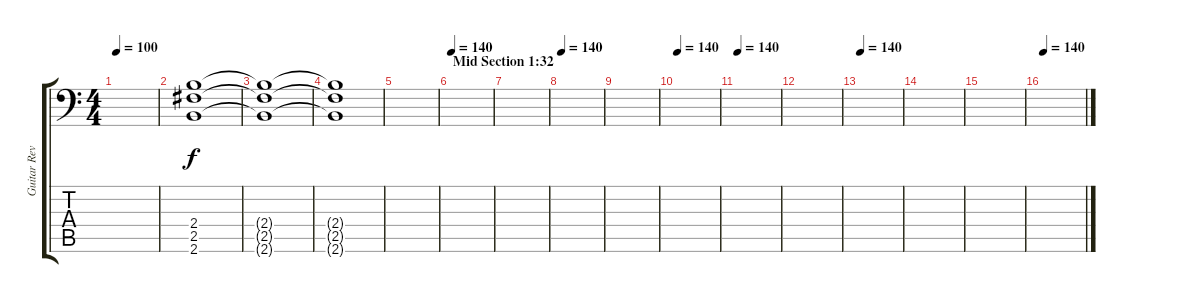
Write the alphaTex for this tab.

\track ("Guitar Reverb" "Guitar Rev") {instrument distortionguitar}
\staff {score tabs}
\tuning (B3 Gb3 D3 A2 E2 A1) {hide}
\ts (4 4)
\tempo 100
\clef f4
\ks c
|
(2.4 2.5 2.6).1{volume 3} |
(2.4{t} 2.5{t} 2.6{t}).1 |
(2.4{t} 2.5{t} 2.6{t}).1 |
|
\section ("" "Mid Section 1:32")
\tempo 140
|
|
\tempo 140
|
|
\tempo 140
|
\tempo 140
|
|
\tempo 140
|
|
|
\tempo 140
